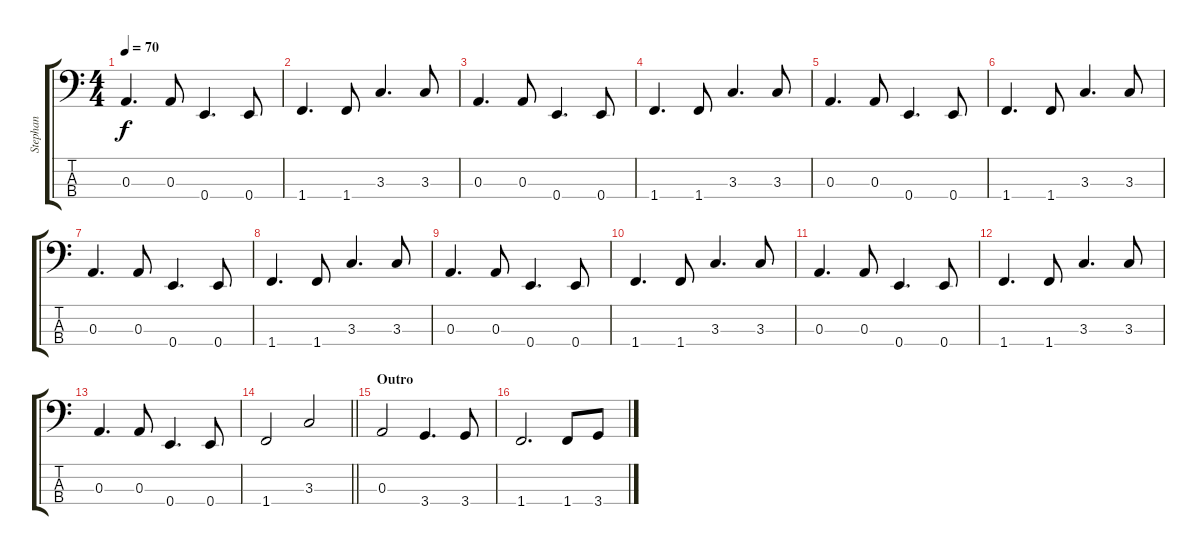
\track ("Stephan" "Stephan") {instrument electricbassfinger}
\staff {score tabs}
\tuning (G2 D2 A1 E1) {hide}
\ts (4 4)
\tempo 70
\clef f4
\ks c
0.3.4{d dy f} 0.3.8 0.4.4{d} 0.4.8 |
1.4.4{d} 1.4.8 3.3.4{d} 3.3.8 |
0.3.4{d} 0.3.8 0.4.4{d} 0.4.8 |
1.4.4{d} 1.4.8 3.3.4{d} 3.3.8 |
0.3.4{d} 0.3.8 0.4.4{d} 0.4.8 |
1.4.4{d} 1.4.8 3.3.4{d} 3.3.8 |
0.3.4{d} 0.3.8 0.4.4{d} 0.4.8 |
1.4.4{d} 1.4.8 3.3.4{d} 3.3.8 |
0.3.4{d} 0.3.8 0.4.4{d} 0.4.8 |
1.4.4{d} 1.4.8 3.3.4{d} 3.3.8 |
0.3.4{d} 0.3.8 0.4.4{d} 0.4.8 |
1.4.4{d} 1.4.8 3.3.4{d} 3.3.8 |
0.3.4{d} 0.3.8 0.4.4{d} 0.4.8 |
\barLineRight lightlight
1.4.2 3.3.2 |
\section ("" "Outro")
0.3.2 3.4.4{d} 3.4.8 |
1.4.2{d} 1.4.8 3.4.8
